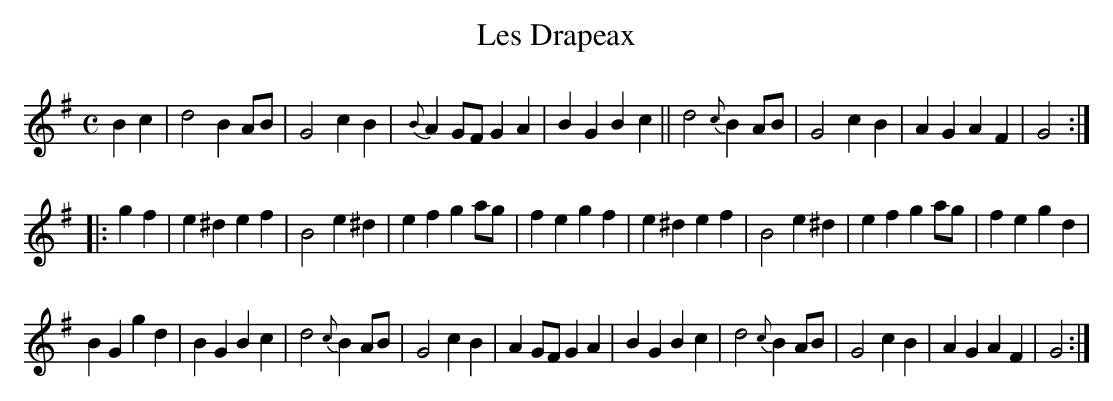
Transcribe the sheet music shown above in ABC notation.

X:1
T:Drapeax, Les
M:C
K:G
B2c2|\
d4 B2AB| G4 c2B2| {B}A2GF G2A2| B2G2 B2c2||\
d4 {c}B2AB| G4 c2B2| A2G2 A2F2| G4 ::
g2f2|\
e2^d2 e2f2| B4 e2^d2| e2f2 g2ag| f2e2 g2f2|\
e2^d2 e2f2| B4 e2^d2| e2f2 g2ag| f2e2 g2d2|
B2G2 g2d2| B2G2 B2c2| d4 {c}B2AB| G4 c2B2|\
A2GF G2A2| B2G2 B2c2| d4 {c}B2AB| G4 c2B2| A2G2 A2F2| G4 :|
